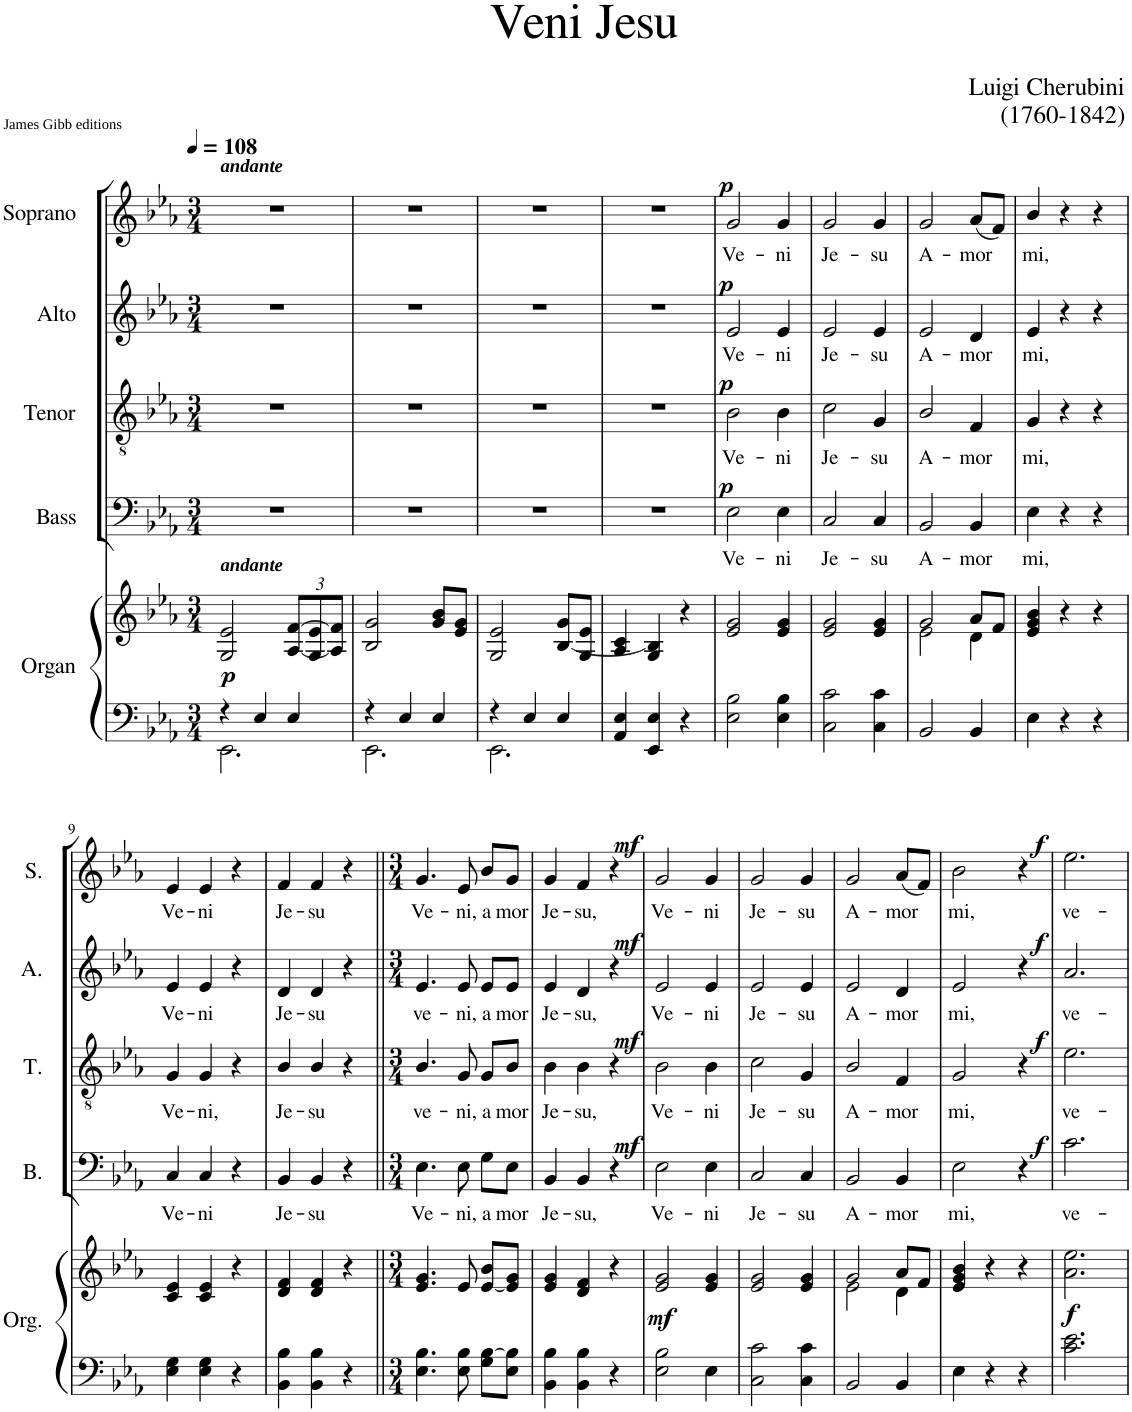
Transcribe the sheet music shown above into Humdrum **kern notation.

**kern	**kern	**dynam	**kern	**text	**dynam	**kern	**text	**dynam	**kern	**text	**dynam	**kern	**text	**dynam
*part5	*part5	*part5	*part4	*part4	*part4	*part3	*part3	*part3	*part2	*part2	*part2	*part1	*part1	*part1
*staff6	*staff5	*staff5/6	*staff4	*staff4	*staff4	*staff3	*staff3	*staff3	*staff2	*staff2	*staff2	*staff1	*staff1	*staff1
*I"Organ	*	*	*I"Bass	*	*	*I"Tenor	*	*	*I"Alto	*	*	*I"Soprano	*	*
*I'Org.	*	*	*I'B.	*	*	*I'T.	*	*	*I'A.	*	*	*I'S.	*	*
*clefF4	*clefG2	*	*clefF4	*	*	*clefGv2	*	*	*clefG2	*	*	*clefG2	*	*
*k[b-e-a-]	*k[b-e-a-]	*	*k[b-e-a-]	*	*	*k[b-e-a-]	*	*	*k[b-e-a-]	*	*	*k[b-e-a-]	*	*
*E-:	*E-:	*	*E-:	*	*	*E-:	*	*	*E-:	*	*	*E-:	*	*
*M3/4	*M3/4	*	*M3/4	*	*	*M3/4	*	*	*M3/4	*	*	*M3/4	*	*
*MM108	*MM108	*	*MM108	*	*	*MM108	*	*	*MM108	*	*	*MM108	*	*
=1	=1	=1	=1	=1	=1	=1	=1	=1	=1	=1	=1	=1	=1	=1
*^	*	*	*	*	*	*	*	*	*	*	*	*	*	*
!	!	!	!	!	!	!	!	!	!	!	!	!	!LO:TX:a:Bi:t=andante	!	!
!	!	!LO:TX:a:Bi:t=andante	!	!	!	!	!	!	!	!	!	!	!	!	!
!	!	!	!LO:DY:a=2	!	!	!	!	!	!	!	!	!	!	!	!
4r	2.EE-\	2G/ 2e-/	p	2.r	.	.	2.r	.	.	2.r	.	.	2.r	.	.
4E-/	.	.	.	.	.	.	.	.	.	.	.	.	.	.	.
*	*	*Xbrackettup	*	*	*	*	*	*	*	*	*	*	*	*	*
4E-/	.	[12A-/ [12f/L	.	.	.	.	.	.	.	.	.	.	.	.	.
.	.	12G/ 12e-/	.	.	.	.	.	.	.	.	.	.	.	.	.
.	.	12A-/] 12f/]J	.	.	.	.	.	.	.	.	.	.	.	.	.
=2	=2	=2	=2	=2	=2	=2	=2	=2	=2	=2	=2	=2	=2	=2	=2
4r	2.EE-\	2B-/ 2g/	.	2.r	.	.	2.r	.	.	2.r	.	.	2.r	.	.
4E-/	.	.	.	.	.	.	.	.	.	.	.	.	.	.	.
4E-/	.	8g/ 8b-/L	.	.	.	.	.	.	.	.	.	.	.	.	.
.	.	8e-/ 8g/J	.	.	.	.	.	.	.	.	.	.	.	.	.
=3	=3	=3	=3	=3	=3	=3	=3	=3	=3	=3	=3	=3	=3	=3	=3
4r	2.EE-\	2G/ 2e-/	.	2.r	.	.	2.r	.	.	2.r	.	.	2.r	.	.
4E-/	.	.	.	.	.	.	.	.	.	.	.	.	.	.	.
4E-/	.	[8B-/ 8g/L	.	.	.	.	.	.	.	.	.	.	.	.	.
.	.	8G/ 8e-/J	.	.	.	.	.	.	.	.	.	.	.	.	.
*v	*v	*	*	*	*	*	*	*	*	*	*	*	*	*	*
=4	=4	=4	=4	=4	=4	=4	=4	=4	=4	=4	=4	=4	=4	=4
4AA-/ 4E-/	4A-/ 4c/	.	2.r	.	.	2.r	.	.	2.r	.	.	2.r	.	.
4EE-/ 4E-/	4G/ 4B-/]	.	.	.	.	.	.	.	.	.	.	.	.	.
4r	4r	.	.	.	.	.	.	.	.	.	.	.	.	.
=5	=5	=5	=5	=5	=5	=5	=5	=5	=5	=5	=5	=5	=5	=5
!	!	!	!	!LO:LY:b	!LO:DY:a	!	!LO:LY:b	!LO:DY:a	!	!LO:LY:b	!LO:DY:a	!	!LO:LY:b	!LO:DY:a
2E-\ 2B-\	2e-/ 2g/	.	2E-\	Ve-	p	2B-\	Ve-	p	2e-/	Ve-	p	2g/	Ve-	p
!	!	!	!	!LO:LY:b	!	!	!LO:LY:b	!	!	!LO:LY:b	!	!	!LO:LY:b	!
4E-\ 4B-\	4e-/ 4g/	.	4E-\	-ni	.	4B-\	-ni	.	4e-/	-ni	.	4g/	-ni	.
=6	=6	=6	=6	=6	=6	=6	=6	=6	=6	=6	=6	=6	=6	=6
!	!	!	!	!LO:LY:b	!	!	!LO:LY:b	!	!	!LO:LY:b	!	!	!LO:LY:b	!
2C\ 2c\	2e-/ 2g/	.	2C/	Je-	.	2c\	Je-	.	2e-/	Je-	.	2g/	Je-	.
!	!	!	!	!LO:LY:b	!	!	!LO:LY:b	!	!	!LO:LY:b	!	!	!LO:LY:b	!
4C\ 4c\	4e-/ 4g/	.	4C/	-su	.	4G/	-su	.	4e-/	-su	.	4g/	-su	.
=7	=7	=7	=7	=7	=7	=7	=7	=7	=7	=7	=7	=7	=7	=7
*	*^	*	*	*	*	*	*	*	*	*	*	*	*	*
!	!	!	!	!	!LO:LY:b	!	!	!LO:LY:b	!	!	!LO:LY:b	!	!	!LO:LY:b	!
2BB-/	2g/	2e-\	.	2BB-/	A-	.	2B-/	A-	.	2e-/	A-	.	2g/	A-	.
!	!	!	!	!	!LO:LY:b	!	!	!LO:LY:b	!	!	!LO:LY:b	!	!	!LO:LY:b	!
4BB-/	8a-/L	4d\	.	4BB-/	-mor	.	4F/	-mor	.	4d/	-mor	.	(<8a-/L	-mor	.
.	8f/J	.	.	.	.	.	.	.	.	.	.	.	8f/J)	.	.
*	*v	*v	*	*	*	*	*	*	*	*	*	*	*	*	*
=8	=8	=8	=8	=8	=8	=8	=8	=8	=8	=8	=8	=8	=8	=8
!	!	!	!	!LO:LY:b	!	!	!LO:LY:b	!	!	!LO:LY:b	!	!	!LO:LY:b	!
4E-\	4e-/ 4g/ 4b-/	.	4E-\	mi,	.	4G/	mi,	.	4e-/	mi,	.	4b-/	mi,	.
4r	4r	.	4r	.	.	4r	.	.	4r	.	.	4r	.	.
4r	4r	.	4r	.	.	4r	.	.	4r	.	.	4r	.	.
!!LO:LB:g=z
=9	=9	=9	=9	=9	=9	=9	=9	=9	=9	=9	=9	=9	=9	=9
!	!	!	!	!LO:LY:b	!	!	!LO:LY:b	!	!	!LO:LY:b	!	!	!LO:LY:b	!
4E-\ 4G\	4c/ 4e-/	.	4C/	Ve-	.	4G/	Ve-	.	4e-/	Ve-	.	4e-/	Ve-	.
!	!	!	!	!LO:LY:b	!	!	!LO:LY:b	!	!	!LO:LY:b	!	!	!LO:LY:b	!
4E-\ 4G\	4c/ 4e-/	.	4C/	-ni	.	4G/	-ni,	.	4e-/	-ni	.	4e-/	-ni	.
4r	4r	.	4r	.	.	4r	.	.	4r	.	.	4r	.	.
=10	=10	=10	=10	=10	=10	=10	=10	=10	=10	=10	=10	=10	=10	=10
!	!	!	!	!LO:LY:b	!	!	!LO:LY:b	!	!	!LO:LY:b	!	!	!LO:LY:b	!
4BB-\ 4B-\	4d/ 4f/	.	4BB-/	Je-	.	4B-/	Je-	.	4d/	Je-	.	4f/	Je-	.
!	!	!	!	!LO:LY:b	!	!	!LO:LY:b	!	!	!LO:LY:b	!	!	!LO:LY:b	!
4BB-\ 4B-\	4d/ 4f/	.	4BB-/	-su	.	4B-/	-su	.	4d/	-su	.	4f/	-su	.
4r	4r	.	4r	.	.	4r	.	.	4r	.	.	4r	.	.
=11||	=11||	=11||	=11||	=11||	=11||	=11||	=11||	=11||	=11||	=11||	=11||	=11||	=11||	=11||
*M3/4	*M3/4	*	*M3/4	*	*	*M3/4	*	*	*M3/4	*	*	*M3/4	*	*
!	!	!	!	!LO:LY:b	!	!	!LO:LY:b	!	!	!LO:LY:b	!	!	!LO:LY:b	!
4.E-\ 4.B-\	4.e-/ 4.g/	.	4.E-\	Ve-	.	4.B-/	ve-	.	4.e-/	ve-	.	4.g/	Ve-	.
!	!	!	!	!LO:LY:b	!	!	!LO:LY:b	!	!	!LO:LY:b	!	!	!LO:LY:b	!
8E-\ 8B-\	8e-/	.	8E-\	-ni,	.	8G/	-ni,	.	8e-/	-ni,	.	8e-/	-ni,	.
!	!	!	!	!LO:LY:b	!	!	!LO:LY:b	!	!	!LO:LY:b	!	!	!LO:LY:b	!
8G\ [8B-\L	[8e-/ 8b-/L	.	8G\L	a-	.	8G/L	a-	.	8e-/L	a-	.	8b-/L	a-	.
!	!	!	!	!LO:LY:b	!	!	!LO:LY:b	!	!	!LO:LY:b	!	!	!LO:LY:b	!
8E-\ 8B-\]J	8e-/] 8g/J	.	8E-\J	-mor	.	8B-/J	-mor	.	8e-/J	-mor	.	8g/J	-mor	.
=12	=12	=12	=12	=12	=12	=12	=12	=12	=12	=12	=12	=12	=12	=12
!	!	!	!	!LO:LY:b	!	!	!LO:LY:b	!	!	!LO:LY:b	!	!	!LO:LY:b	!
4BB-\ 4B-\	4e-/ 4g/	.	4BB-/	Je-	.	4B-\	Je-	.	4e-/	Je-	.	4g/	Je-	.
!	!	!	!	!LO:LY:b	!	!	!LO:LY:b	!	!	!LO:LY:b	!	!	!LO:LY:b	!
4BB-\ 4B-\	4d/ 4f/	.	4BB-/	-su,	.	4B-\	-su,	.	4d/	-su,	.	4f/	-su,	.
4r	4r	.	4r	.	.	4r	.	.	4r	.	.	4r	.	.
=13	=13	=13	=13	=13	=13	=13	=13	=13	=13	=13	=13	=13	=13	=13
!	!	!LO:DY:a=2	!	!LO:LY:b	!LO:DY:a	!	!LO:LY:b	!LO:DY:a	!	!LO:LY:b	!LO:DY:a	!	!LO:LY:b	!LO:DY:a
2E-\ 2B-\	2e-/ 2g/	mf	2E-\	Ve-	mf	2B-\	Ve-	mf	2e-/	Ve-	mf	2g/	Ve-	mf
!	!	!	!	!LO:LY:b	!	!	!LO:LY:b	!	!	!LO:LY:b	!	!	!LO:LY:b	!
4E-\	4e-/ 4g/	.	4E-\	-ni	.	4B-\	-ni	.	4e-/	-ni	.	4g/	-ni	.
=14	=14	=14	=14	=14	=14	=14	=14	=14	=14	=14	=14	=14	=14	=14
!	!	!	!	!LO:LY:b	!	!	!LO:LY:b	!	!	!LO:LY:b	!	!	!LO:LY:b	!
2C\ 2c\	2e-/ 2g/	.	2C/	Je-	.	2c\	Je-	.	2e-/	Je-	.	2g/	Je-	.
!	!	!	!	!LO:LY:b	!	!	!LO:LY:b	!	!	!LO:LY:b	!	!	!LO:LY:b	!
4C\ 4c\	4e-/ 4g/	.	4C/	-su	.	4G/	-su	.	4e-/	-su	.	4g/	-su	.
=15	=15	=15	=15	=15	=15	=15	=15	=15	=15	=15	=15	=15	=15	=15
*	*^	*	*	*	*	*	*	*	*	*	*	*	*	*
!	!	!	!	!	!LO:LY:b	!	!	!LO:LY:b	!	!	!LO:LY:b	!	!	!LO:LY:b	!
2BB-/	2g/	2e-\	.	2BB-/	A-	.	2B-/	A-	.	2e-/	A-	.	2g/	A-	.
!	!	!	!	!	!LO:LY:b	!	!	!LO:LY:b	!	!	!LO:LY:b	!	!	!LO:LY:b	!
4BB-/	8a-/L	4d\	.	4BB-/	-mor	.	4F/	-mor	.	4d/	-mor	.	(<8a-/L	-mor	.
.	8f/J	.	.	.	.	.	.	.	.	.	.	.	8f/J)	.	.
*	*v	*v	*	*	*	*	*	*	*	*	*	*	*	*	*
=16	=16	=16	=16	=16	=16	=16	=16	=16	=16	=16	=16	=16	=16	=16
!	!	!	!	!LO:LY:b	!	!	!LO:LY:b	!	!	!LO:LY:b	!	!	!LO:LY:b	!
4E-\	4e-/ 4g/ 4b-/	.	2E-\	mi,	.	2G/	mi,	.	2e-/	mi,	.	2b-\	mi,	.
4r	4r	.	.	.	.	.	.	.	.	.	.	.	.	.
4r	4r	.	4r	.	.	4r	.	.	4r	.	.	4r	.	.
=17	=17	=17	=17	=17	=17	=17	=17	=17	=17	=17	=17	=17	=17	=17
!	!	!LO:DY:a=2	!	!LO:LY:b	!LO:DY:a	!	!LO:LY:b	!LO:DY:a	!	!LO:LY:b	!LO:DY:a	!	!LO:LY:b	!LO:DY:a
2.c\ 2.e-\	2.a-\ 2.ee-\	f	2.c\	ve-	f	2.e-\	ve-	f	2.a-/	ve-	f	2.ee-\	ve-	f
=	=	=	=	=	=	=	=	=	=	=	=	=	=	=
*-	*-	*-	*-	*-	*-	*-	*-	*-	*-	*-	*-	*-	*-	*-
